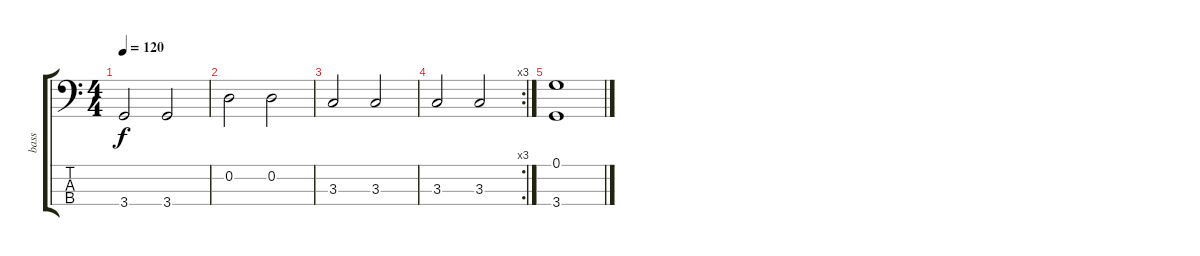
\track ("bass" "bass") {instrument acousticguitarnylon}
\staff {score tabs}
\tuning (G2 D2 A1 E1) {hide}
\ts (4 4)
\tempo 120
\clef f4
\ks c
3.4.2{dy f} 3.4.2 |
0.2.2 0.2.2 |
3.3.2 3.3.2 |
\rc 3
3.3.2 3.3.2 |
(0.1 3.4).1
